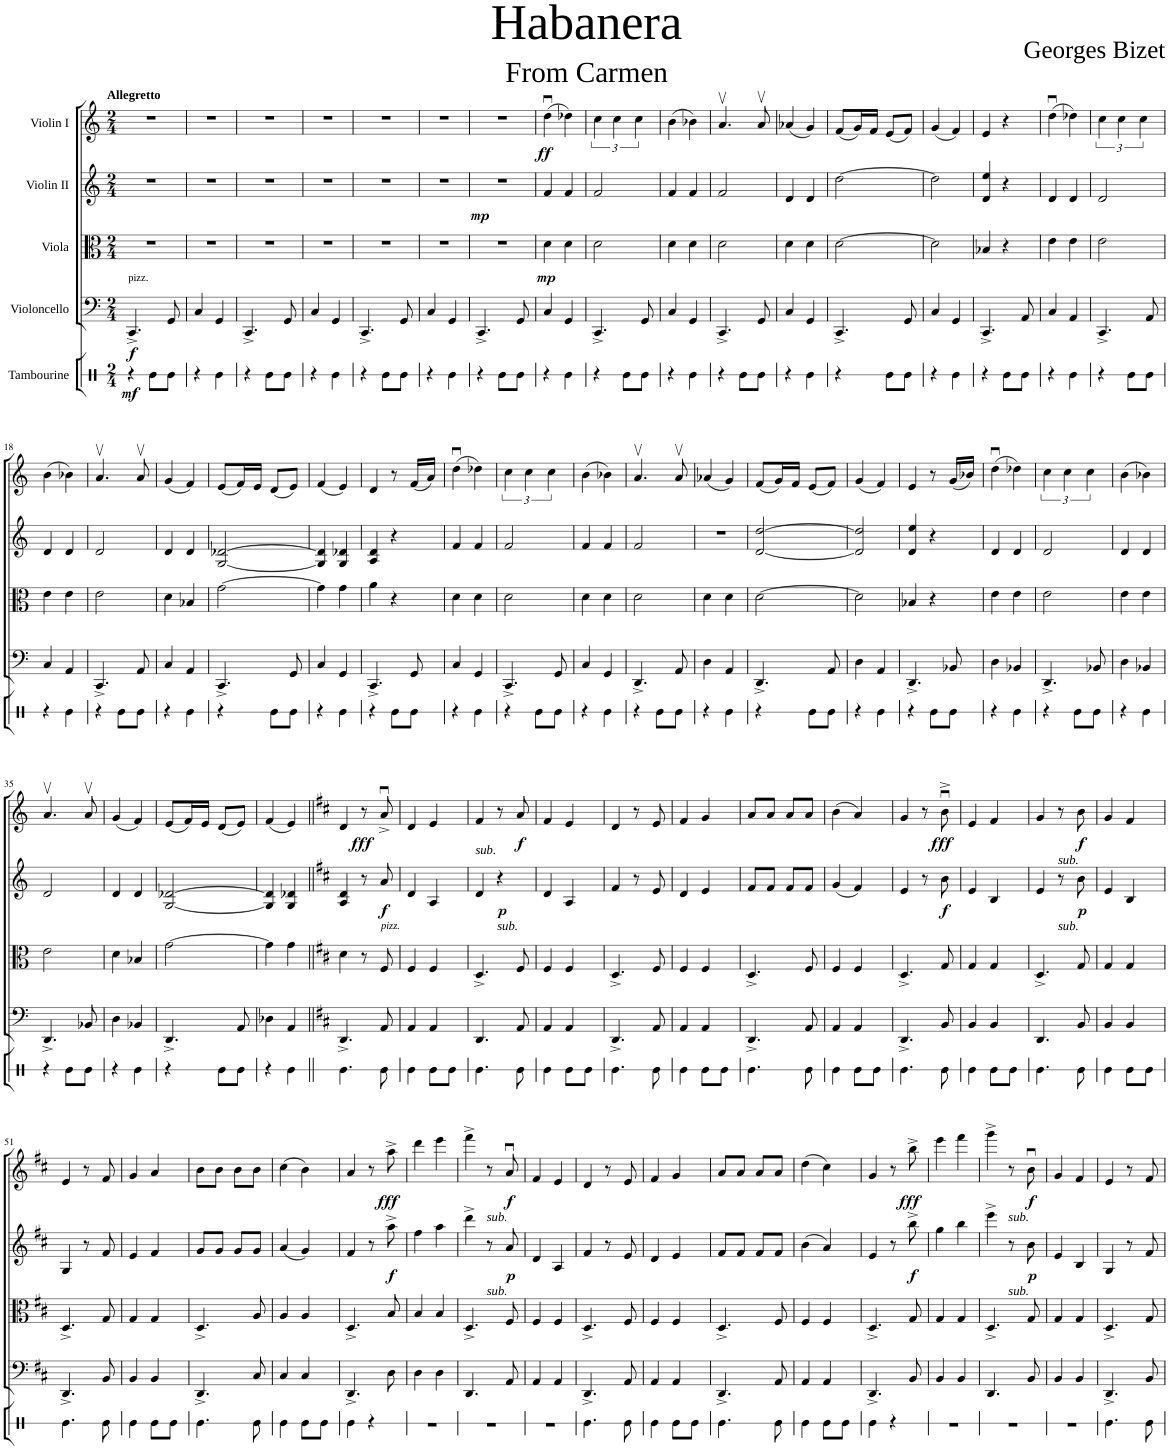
**kern	**dynam	**kern	**dynam	**kern	**dynam	**kern	**dynam	**kern	**dynam
*part5	*part5	*part4	*part4	*part3	*part3	*part2	*part2	*part1	*part1
*staff5	*staff5	*staff4	*staff4	*staff3	*staff3	*staff2	*staff2	*staff1	*staff1
*I"Tambourine	*	*I"Violoncello	*	*I"Viola	*	*I"Violin II	*	*I"Violin I	*
*I'Tmbn	*	*I'Vc	*	*I'Vla	*	*I'Vln	*	*I'Vln	*
*stria1	*	*	*	*	*	*	*	*	*
*clefX	*	*clefF4	*	*clefC3	*	*clefG2	*	*clefG2	*
*k[]	*	*k[]	*	*k[]	*	*k[]	*	*k[]	*
*M2/4	*	*M2/4	*	*M2/4	*	*M2/4	*	*M2/4	*
=1	=1	=1	=1	=1	=1	=1	=1	=1	=1
!	!	!	!	!	!	!	!	!LO:TX:a:B:t=Allegretto	!
!	!	!LO:TX:a:t=pizz.	!	!	!	!	!	!	!
!	!LO:DY:b	!	!LO:DY:b	!	!	!	!	!	!
4r	mf	4.CC^/	f	2r	.	2r	.	2r	.
8Re\L	.	.	.	.	.	.	.	.	.
8Re\J	.	8GG/	.	.	.	.	.	.	.
=2	=2	=2	=2	=2	=2	=2	=2	=2	=2
4r	.	4C/	.	2r	.	2r	.	2r	.
4Re\	.	4GG/	.	.	.	.	.	.	.
=3	=3	=3	=3	=3	=3	=3	=3	=3	=3
4r	.	4.CC^/	.	2r	.	2r	.	2r	.
8Re\L	.	.	.	.	.	.	.	.	.
8Re\J	.	8GG/	.	.	.	.	.	.	.
=4	=4	=4	=4	=4	=4	=4	=4	=4	=4
4r	.	4C/	.	2r	.	2r	.	2r	.
4Re\	.	4GG/	.	.	.	.	.	.	.
=5	=5	=5	=5	=5	=5	=5	=5	=5	=5
4r	.	4.CC^/	.	2r	.	2r	.	2r	.
8Re\L	.	.	.	.	.	.	.	.	.
8Re\J	.	8GG/	.	.	.	.	.	.	.
=6	=6	=6	=6	=6	=6	=6	=6	=6	=6
4r	.	4C/	.	2r	.	2r	.	2r	.
4Re\	.	4GG/	.	.	.	.	.	.	.
=7	=7	=7	=7	=7	=7	=7	=7	=7	=7
!	!	!	!	!	!	!	!LO:DY:b	!	!
4r	.	4.CC^/	.	2r	.	2r	mp	2r	.
8Re\L	.	.	.	.	.	.	.	.	.
8Re\J	.	8GG/	.	.	.	.	.	.	.
=8	=8	=8	=8	=8	=8	=8	=8	=8	=8
!	!	!	!	!	!LO:DY:b	!	!	!	!LO:DY:b
4r	.	4C/	.	4d\	mp	4f/	.	(4ddu\	ff
4Re\	.	4GG/	.	4d\	.	4f/	.	4dd-X\)	.
=9	=9	=9	=9	=9	=9	=9	=9	=9	=9
4r	.	4.CC^/	.	2d\	.	2f/	.	6cc\	.
.	.	.	.	.	.	.	.	6cc\	.
8Re\L	.	.	.	.	.	.	.	.	.
.	.	.	.	.	.	.	.	6cc\	.
8Re\J	.	8GG/	.	.	.	.	.	.	.
=10	=10	=10	=10	=10	=10	=10	=10	=10	=10
4r	.	4C/	.	4d\	.	4f/	.	(4b\	.
4Re\	.	4GG/	.	4d\	.	4f/	.	4b-X\)	.
=11	=11	=11	=11	=11	=11	=11	=11	=11	=11
4r	.	4.CC^/	.	2d\	.	2f/	.	4.av/	.
8Re\L	.	.	.	.	.	.	.	.	.
8Re\J	.	8GG/	.	.	.	.	.	8av/	.
=12	=12	=12	=12	=12	=12	=12	=12	=12	=12
4r	.	4C/	.	4d\	.	4d/	.	(4a-X/	.
4Re\	.	4GG/	.	4d\	.	4d/	.	4g/)	.
=13	=13	=13	=13	=13	=13	=13	=13	=13	=13
4r	.	4.CC^/	.	[2d\	.	[2dd\	.	(8f/L	.
.	.	.	.	.	.	.	.	16g/L)	.
.	.	.	.	.	.	.	.	16f/JJ	.
8Re\L	.	.	.	.	.	.	.	(8e/L	.
8Re\J	.	8GG/	.	.	.	.	.	8f/J)	.
=14	=14	=14	=14	=14	=14	=14	=14	=14	=14
4r	.	4C/	.	2d\]	.	2dd\]	.	(4g/	.
4Re\	.	4GG/	.	.	.	.	.	4f/)	.
=15	=15	=15	=15	=15	=15	=15	=15	=15	=15
4r	.	4.CC^/	.	4B-X/	.	4d/ 4ee/	.	4e/	.
8Re\L	.	.	.	4r	.	4r	.	4r	.
8Re\J	.	8AA/	.	.	.	.	.	.	.
=16	=16	=16	=16	=16	=16	=16	=16	=16	=16
4r	.	4C/	.	4e\	.	4d/	.	(4ddu\	.
4Re\	.	4AA/	.	4e\	.	4d/	.	4dd-X\)	.
=17	=17	=17	=17	=17	=17	=17	=17	=17	=17
4r	.	4.CC^/	.	2e\	.	2d/	.	6cc\	.
.	.	.	.	.	.	.	.	6cc\	.
8Re\L	.	.	.	.	.	.	.	.	.
.	.	.	.	.	.	.	.	6cc\	.
8Re\J	.	8AA/	.	.	.	.	.	.	.
!!LO:LB:g=z
=18	=18	=18	=18	=18	=18	=18	=18	=18	=18
4r	.	4C/	.	4e\	.	4d/	.	(4b\	.
4Re\	.	4AA/	.	4e\	.	4d/	.	4b-X\)	.
=19	=19	=19	=19	=19	=19	=19	=19	=19	=19
4r	.	4.CC^/	.	2e\	.	2d/	.	4.av/	.
8Re\L	.	.	.	.	.	.	.	.	.
8Re\J	.	8AA/	.	.	.	.	.	8av/	.
=20	=20	=20	=20	=20	=20	=20	=20	=20	=20
4r	.	4C/	.	4d\	.	4d/	.	(4g/	.
4Re\	.	4AA/	.	4B-X/	.	4d/	.	4f/)	.
=21	=21	=21	=21	=21	=21	=21	=21	=21	=21
4r	.	4.CC^/	.	[2g\	.	[2G/ [2d-X/	.	(8e/L	.
.	.	.	.	.	.	.	.	16f/L)	.
.	.	.	.	.	.	.	.	16e/JJ	.
8Re\L	.	.	.	.	.	.	.	(8d/L	.
8Re\J	.	8GG/	.	.	.	.	.	8e/J)	.
=22	=22	=22	=22	=22	=22	=22	=22	=22	=22
4r	.	4C/	.	4g\]	.	4G/] 4d-/]	.	(4f/	.
4Re\	.	4GG/	.	4g\	.	4G/ 4d-X/	.	4e/)	.
=23	=23	=23	=23	=23	=23	=23	=23	=23	=23
4r	.	4.CC^/	.	4a\	.	4A/ 4d/	.	4d/	.
8Re\L	.	.	.	4r	.	4r	.	8r	.
8Re\J	.	8GG/	.	.	.	.	.	(16f/LL	.
.	.	.	.	.	.	.	.	16a/JJ)	.
=24	=24	=24	=24	=24	=24	=24	=24	=24	=24
4r	.	4C/	.	4d\	.	4f/	.	(4ddu\	.
4Re\	.	4GG/	.	4d\	.	4f/	.	4dd-X\)	.
=25	=25	=25	=25	=25	=25	=25	=25	=25	=25
4r	.	4.CC^/	.	2d\	.	2f/	.	6cc\	.
.	.	.	.	.	.	.	.	6cc\	.
8Re\L	.	.	.	.	.	.	.	.	.
.	.	.	.	.	.	.	.	6cc\	.
8Re\J	.	8GG/	.	.	.	.	.	.	.
=26	=26	=26	=26	=26	=26	=26	=26	=26	=26
4r	.	4C/	.	4d\	.	4f/	.	(4b\	.
4Re\	.	4GG/	.	4d\	.	4f/	.	4b-X\)	.
=27	=27	=27	=27	=27	=27	=27	=27	=27	=27
4r	.	4.DD^/	.	2d\	.	2f/	.	4.av/	.
8Re\L	.	.	.	.	.	.	.	.	.
8Re\J	.	8AA/	.	.	.	.	.	8av/	.
=28	=28	=28	=28	=28	=28	=28	=28	=28	=28
4r	.	4D\	.	4d\	.	2r	.	(4a-X/	.
4Re\	.	4AA/	.	4d\	.	.	.	4g/)	.
=29	=29	=29	=29	=29	=29	=29	=29	=29	=29
4r	.	4.DD^/	.	[2d\	.	[2d/ [2dd/	.	(8f/L	.
.	.	.	.	.	.	.	.	16g/L)	.
.	.	.	.	.	.	.	.	16f/JJ	.
8Re\L	.	.	.	.	.	.	.	(8e/L	.
8Re\J	.	8AA/	.	.	.	.	.	8f/J)	.
=30	=30	=30	=30	=30	=30	=30	=30	=30	=30
4r	.	4D\	.	2d\]	.	2d/] 2dd/]	.	(4g/	.
4Re\	.	4AA/	.	.	.	.	.	4f/)	.
=31	=31	=31	=31	=31	=31	=31	=31	=31	=31
4r	.	4.DD^/	.	4B-X/	.	4d/ 4ee/	.	4e/	.
8Re\L	.	.	.	4r	.	4r	.	8r	.
8Re\J	.	8BB-X/	.	.	.	.	.	(16g/LL	.
.	.	.	.	.	.	.	.	16b-X/JJ)	.
=32	=32	=32	=32	=32	=32	=32	=32	=32	=32
4r	.	4D\	.	4e\	.	4d/	.	(4ddu\	.
4Re\	.	4BB-X/	.	4e\	.	4d/	.	4dd-X\)	.
=33	=33	=33	=33	=33	=33	=33	=33	=33	=33
4r	.	4.DD^/	.	2e\	.	2d/	.	6cc\	.
.	.	.	.	.	.	.	.	6cc\	.
8Re\L	.	.	.	.	.	.	.	.	.
.	.	.	.	.	.	.	.	6cc\	.
8Re\J	.	8BB-X/	.	.	.	.	.	.	.
=34	=34	=34	=34	=34	=34	=34	=34	=34	=34
4r	.	4D\	.	4e\	.	4d/	.	(4b\	.
4Re\	.	4BB-X/	.	4e\	.	4d/	.	4b-X\)	.
!!LO:LB:g=z
=35	=35	=35	=35	=35	=35	=35	=35	=35	=35
4r	.	4.DD^/	.	2e\	.	2d/	.	4.av/	.
8Re\L	.	.	.	.	.	.	.	.	.
8Re\J	.	8BB-X/	.	.	.	.	.	8av/	.
=36	=36	=36	=36	=36	=36	=36	=36	=36	=36
4r	.	4D\	.	4d\	.	4d/	.	(4g/	.
4Re\	.	4BB-X/	.	4B-X/	.	4d/	.	4f/)	.
=37	=37	=37	=37	=37	=37	=37	=37	=37	=37
4r	.	4.DD^/	.	[2g\	.	[2G/ [2d-X/	.	(8e/L	.
.	.	.	.	.	.	.	.	16f/L)	.
.	.	.	.	.	.	.	.	16e/JJ	.
8Re\L	.	.	.	.	.	.	.	(8d/L	.
8Re\J	.	8AA/	.	.	.	.	.	8e/J)	.
=38	=38	=38	=38	=38	=38	=38	=38	=38	=38
4r	.	4D-X\	.	4g\]	.	4G/] 4d-/]	.	(4f/	.
4Re\	.	4AA/	.	4g\	.	4G/ 4d-X/	.	4e/)	.
=39||	=39||	=39||	=39||	=39||	=39||	=39||	=39||	=39||	=39||
*	*	*k[f#c#]	*	*k[f#c#]	*	*k[f#c#]	*	*k[f#c#]	*
4.Re\	.	4.DD^/	.	4d\	.	4A/ 4d/	.	4d/	.
!	!	!	!	!	!	!	!	!	!LO:DY:b
.	.	.	.	8r	.	8r	.	8r	fff
!	!	!	!	!LO:TX:a:i:t=pizz.	!	!	!	!	!
!	!	!	!	!	!	!	!LO:DY:b	!	!
8Re\	.	8AA/	.	8F#/	.	8a/	f	8au^/	.
=40	=40	=40	=40	=40	=40	=40	=40	=40	=40
4Re\	.	4AA/	.	4F#/	.	4d/	.	4d/	.
8Re\L	.	4AA/	.	4F#/	.	4A/	.	4e/	.
8Re\J	.	.	.	.	.	.	.	.	.
=41	=41	=41	=41	=41	=41	=41	=41	=41	=41
!	!	!	!	!	!	!	!	!LO:TX:b:i:t=sub.	!
4.Re\	.	4.DD/	.	4.D^/	.	4d/	.	4f#/	.
!	!	!	!	!	!	!LO:TX:b:i:t=sub.	!	!	!
!	!	!	!	!	!	!	!LO:DY:b	!	!
.	.	.	.	.	.	4r	p	8r	.
!	!	!	!	!	!	!	!	!	!LO:DY:b
8Re\	.	8AA/	.	8F#/	.	.	.	8a/	f
=42	=42	=42	=42	=42	=42	=42	=42	=42	=42
4Re\	.	4AA/	.	4F#/	.	4d/	.	4f#/	.
8Re\L	.	4AA/	.	4F#/	.	4A/	.	4e/	.
8Re\J	.	.	.	.	.	.	.	.	.
=43	=43	=43	=43	=43	=43	=43	=43	=43	=43
4.Re\	.	4.DD^/	.	4.D^/	.	4f#/	.	4d/	.
.	.	.	.	.	.	8r	.	8r	.
8Re\	.	8AA/	.	8F#/	.	8e/	.	8e/	.
=44	=44	=44	=44	=44	=44	=44	=44	=44	=44
4Re\	.	4AA/	.	4F#/	.	4d/	.	4f#/	.
8Re\L	.	4AA/	.	4F#/	.	4e/	.	4g/	.
8Re\J	.	.	.	.	.	.	.	.	.
=45	=45	=45	=45	=45	=45	=45	=45	=45	=45
4.Re\	.	4.DD^/	.	4.D^/	.	8f#/L	.	8a/L	.
.	.	.	.	.	.	8f#/J	.	8a/J	.
.	.	.	.	.	.	8f#/L	.	8a/L	.
8Re\	.	8AA/	.	8F#/	.	8f#/J	.	8a/J	.
=46	=46	=46	=46	=46	=46	=46	=46	=46	=46
4Re\	.	4AA/	.	4F#/	.	(4g/	.	(4b\	.
8Re\L	.	4AA/	.	4F#/	.	4f#/)	.	4a/)	.
8Re\J	.	.	.	.	.	.	.	.	.
=47	=47	=47	=47	=47	=47	=47	=47	=47	=47
4.Re\	.	4.DD^/	.	4.D^/	.	4e/	.	4g/	.
.	.	.	.	.	.	8r	.	8r	.
!	!	!	!	!	!	!	!LO:DY:b	!	!LO:DY:b
8Re\	.	8BB/	.	8G/	.	8b\	f	8bu^\	fff
=48	=48	=48	=48	=48	=48	=48	=48	=48	=48
4Re\	.	4BB/	.	4G/	.	4e/	.	4e/	.
8Re\L	.	4BB/	.	4G/	.	4B/	.	4f#/	.
8Re\J	.	.	.	.	.	.	.	.	.
=49	=49	=49	=49	=49	=49	=49	=49	=49	=49
4.Re\	.	4.DD/	.	4.D^/	.	4e/	.	4g/	.
!	!	!	!	!	!	!	!	!LO:TX:b:i:t=sub.	!
!	!	!	!	!	!	!LO:TX:b:i:t=sub.	!	!	!
.	.	.	.	.	.	8r	.	8r	.
!	!	!	!	!	!	!	!LO:DY:b	!	!LO:DY:b
8Re\	.	8BB/	.	8G/	.	8b\	p	8b\	f
=50	=50	=50	=50	=50	=50	=50	=50	=50	=50
4Re\	.	4BB/	.	4G/	.	4e/	.	4g/	.
8Re\L	.	4BB/	.	4G/	.	4B/	.	4f#/	.
8Re\J	.	.	.	.	.	.	.	.	.
!!LO:LB:g=z
=51	=51	=51	=51	=51	=51	=51	=51	=51	=51
4.Re\	.	4.DD^/	.	4.D^/	.	4G/	.	4e/	.
.	.	.	.	.	.	8r	.	8r	.
8Re\	.	8BB/	.	8G/	.	8f#/	.	8f#/	.
=52	=52	=52	=52	=52	=52	=52	=52	=52	=52
4Re\	.	4BB/	.	4G/	.	4e/	.	4g/	.
8Re\L	.	4BB/	.	4G/	.	4f#/	.	4a/	.
8Re\J	.	.	.	.	.	.	.	.	.
=53	=53	=53	=53	=53	=53	=53	=53	=53	=53
4.Re\	.	4.DD^/	.	4.D^/	.	8g/L	.	8b\L	.
.	.	.	.	.	.	8g/J	.	8b\J	.
.	.	.	.	.	.	8g/L	.	8b\L	.
8Re\	.	8C#/	.	8A/	.	8g/J	.	8b\J	.
=54	=54	=54	=54	=54	=54	=54	=54	=54	=54
4Re\	.	4C#/	.	4A/	.	(4a/	.	(4cc#\	.
8Re\L	.	4C#/	.	4A/	.	4g/)	.	4b\)	.
8Re\J	.	.	.	.	.	.	.	.	.
=55	=55	=55	=55	=55	=55	=55	=55	=55	=55
4Re\	.	4.DD^/	.	4.D^/	.	4f#/	.	4a/	.
4r	.	.	.	.	.	8r	.	8r	.
!	!	!	!	!	!	!	!LO:DY:b	!	!LO:DY:b
.	.	8D\	.	8B/	.	8aa^\	f	8aa^\	fff
=56	=56	=56	=56	=56	=56	=56	=56	=56	=56
2r	.	4D\	.	4B/	.	4ff#\	.	4ddd\	.
.	.	4D\	.	4B/	.	4aa\	.	4eee\	.
=57	=57	=57	=57	=57	=57	=57	=57	=57	=57
2r	.	4.DD/	.	4.D^/	.	4ddd^\	.	4fff#^\	.
!	!	!	!	!	!	!	!	!LO:TX:b:i:t=sub.	!
!	!	!	!	!	!	!LO:TX:b:i:t=sub.	!	!	!
.	.	.	.	.	.	8r	.	8r	.
!	!	!	!	!	!	!	!LO:DY:b	!	!LO:DY:b
.	.	8AA/	.	8F#/	.	8a/	p	8au/	f
=58	=58	=58	=58	=58	=58	=58	=58	=58	=58
2r	.	4AA/	.	4F#/	.	4d/	.	4f#/	.
.	.	4AA/	.	4F#/	.	4A/	.	4e/	.
=59	=59	=59	=59	=59	=59	=59	=59	=59	=59
4.Re\	.	4.DD^/	.	4.D^/	.	4f#/	.	4d/	.
.	.	.	.	.	.	8r	.	8r	.
8Re\	.	8AA/	.	8F#/	.	8e/	.	8e/	.
=60	=60	=60	=60	=60	=60	=60	=60	=60	=60
4Re\	.	4AA/	.	4F#/	.	4d/	.	4f#/	.
8Re\L	.	4AA/	.	4F#/	.	4e/	.	4g/	.
8Re\J	.	.	.	.	.	.	.	.	.
=61	=61	=61	=61	=61	=61	=61	=61	=61	=61
4.Re\	.	4.DD^/	.	4.D^/	.	8f#/L	.	8a/L	.
.	.	.	.	.	.	8f#/J	.	8a/J	.
.	.	.	.	.	.	8f#/L	.	8a/L	.
8Re\	.	8AA/	.	8F#/	.	8f#/J	.	8a/J	.
=62	=62	=62	=62	=62	=62	=62	=62	=62	=62
4Re\	.	4AA/	.	4F#/	.	(4b\	.	(4dd\	.
8Re\L	.	4AA/	.	4F#/	.	4a/)	.	4cc#\)	.
8Re\J	.	.	.	.	.	.	.	.	.
=63	=63	=63	=63	=63	=63	=63	=63	=63	=63
4Re\	.	4.DD^/	.	4.D^/	.	4e/	.	4g/	.
4r	.	.	.	.	.	8r	.	8r	.
!	!	!	!	!	!	!	!LO:DY:b	!	!LO:DY:b
.	.	8BB/	.	8G/	.	8bb^\	f	8bb^\	fff
=64	=64	=64	=64	=64	=64	=64	=64	=64	=64
2r	.	4BB/	.	4G/	.	4gg\	.	4eee\	.
.	.	4BB/	.	4G/	.	4bb\	.	4fff#\	.
=65	=65	=65	=65	=65	=65	=65	=65	=65	=65
2r	.	4.DD/	.	4.D^/	.	4eee^\	.	4ggg^\	.
!	!	!	!	!	!	!	!	!LO:TX:b:i:t=sub.	!
!	!	!	!	!	!	!LO:TX:b:i:t=sub.	!	!	!
.	.	.	.	.	.	8r	.	8r	.
!	!	!	!	!	!	!	!LO:DY:b	!	!LO:DY:b
.	.	8BB/	.	8G/	.	8b\	p	8bu\	f
=66	=66	=66	=66	=66	=66	=66	=66	=66	=66
2r	.	4BB/	.	4G/	.	4e/	.	4g/	.
.	.	4BB/	.	4G/	.	4B/	.	4f#/	.
=67	=67	=67	=67	=67	=67	=67	=67	=67	=67
4.Re\	.	4.DD^/	.	4.D^/	.	4G/	.	4e/	.
.	.	.	.	.	.	8r	.	8r	.
8Re\	.	8BB/	.	8G/	.	8f#/	.	8f#/	.
=	=	=	=	=	=	=	=	=	=
*-	*-	*-	*-	*-	*-	*-	*-	*-	*-
